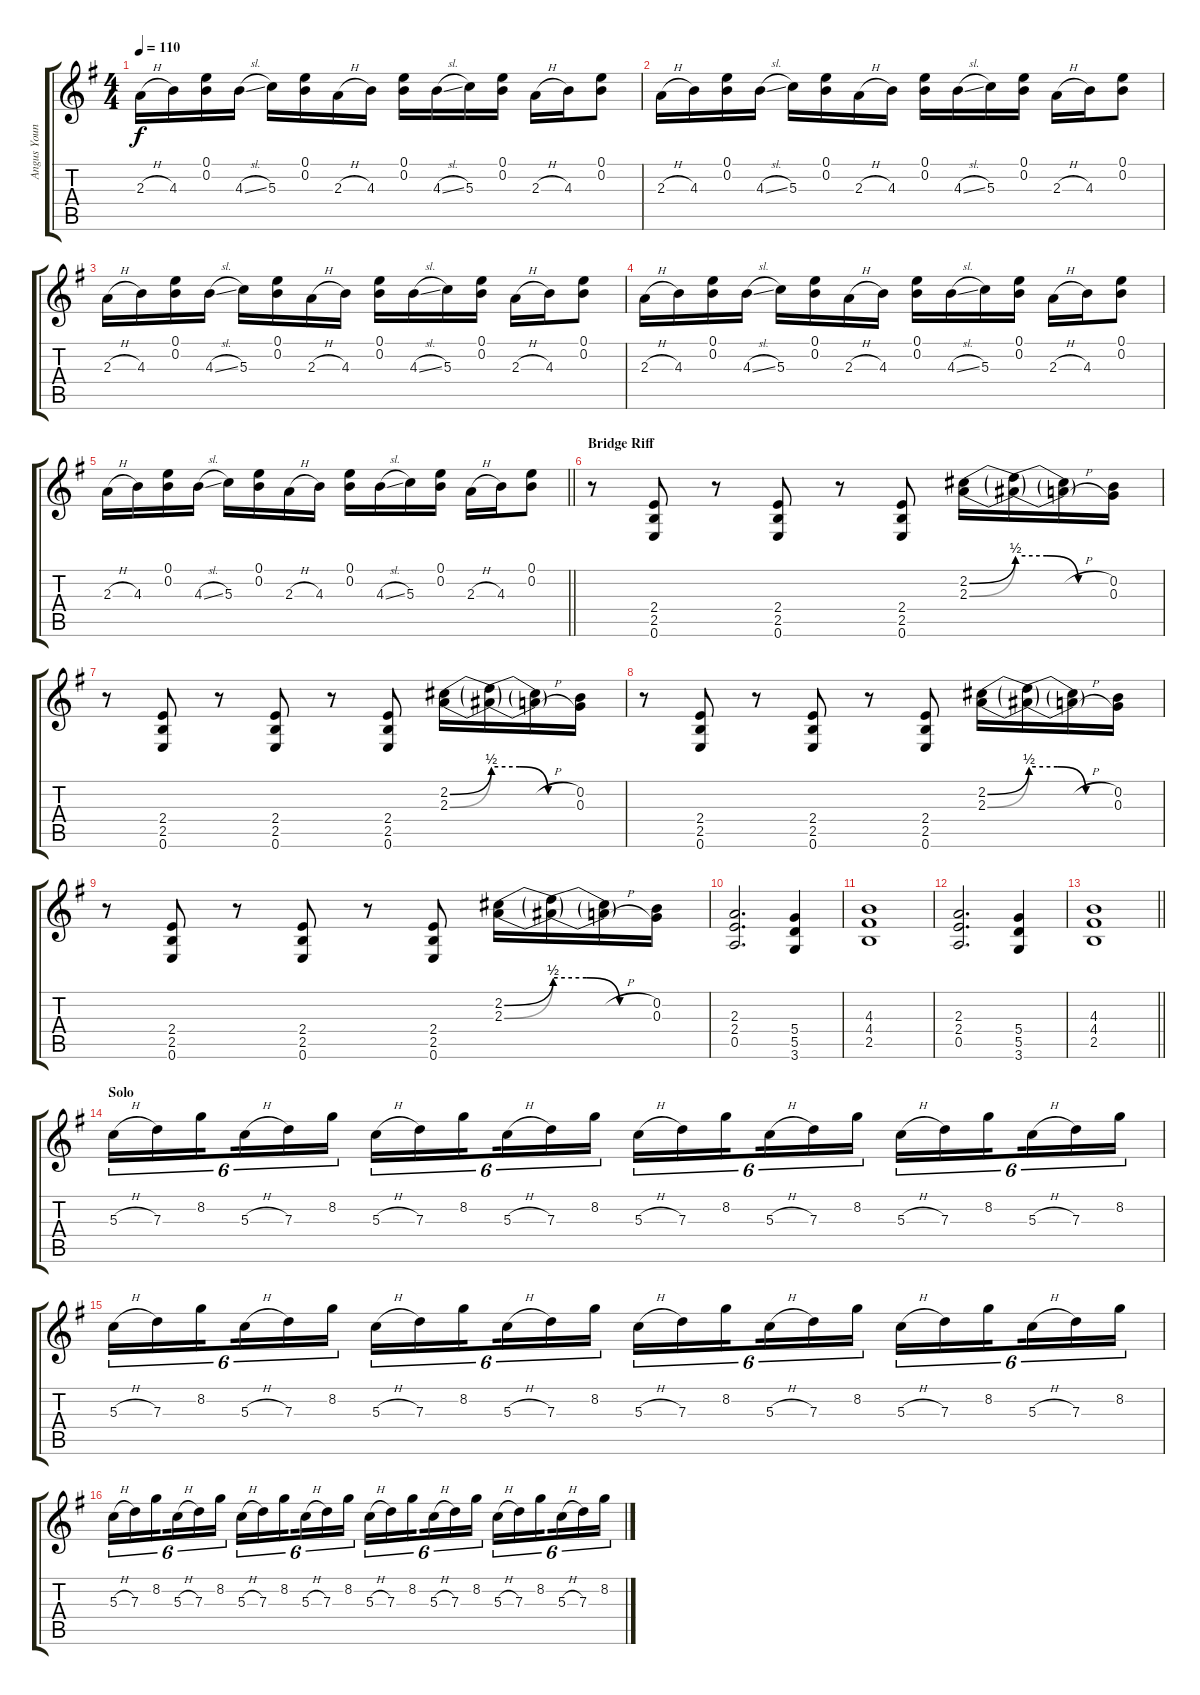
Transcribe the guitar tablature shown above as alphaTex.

\track ("Angus Young (Guitar)" "Angus Youn") {instrument overdrivenguitar}
\staff {score tabs}
\tuning (E4 B3 G3 D3 A2 E2) {hide}
\ts (4 4)
\tempo 110
\clef g2
\ks g
2.3{h}.16{dy f} 4.3.16 (0.1 0.2).16 4.3{sl}.16 5.3.16 (0.1 0.2).16 2.3{h}.16 4.3.16 (0.1 0.2).16 4.3{sl}.16 5.3.16 (0.1 0.2).16 2.3{h}.16 4.3.16 (0.1 0.2).8 |
2.3{h}.16 4.3.16 (0.1 0.2).16 4.3{sl}.16 5.3.16 (0.1 0.2).16 2.3{h}.16 4.3.16 (0.1 0.2).16 4.3{sl}.16 5.3.16 (0.1 0.2).16 2.3{h}.16 4.3.16 (0.1 0.2).8 |
2.3{h}.16 4.3.16 (0.1 0.2).16 4.3{sl}.16 5.3.16 (0.1 0.2).16 2.3{h}.16 4.3.16 (0.1 0.2).16 4.3{sl}.16 5.3.16 (0.1 0.2).16 2.3{h}.16 4.3.16 (0.1 0.2).8 |
2.3{h}.16 4.3.16 (0.1 0.2).16 4.3{sl}.16 5.3.16 (0.1 0.2).16 2.3{h}.16 4.3.16 (0.1 0.2).16 4.3{sl}.16 5.3.16 (0.1 0.2).16 2.3{h}.16 4.3.16 (0.1 0.2).8 |
\barLineRight lightlight
2.3{h}.16 4.3.16 (0.1 0.2).16 4.3{sl}.16 5.3.16 (0.1 0.2).16 2.3{h}.16 4.3.16 (0.1 0.2).16 4.3{sl}.16 5.3.16 (0.1 0.2).16 2.3{h}.16 4.3.16 (0.1 0.2).8 |
\section ("" "Bridge Riff")
r.8 (2.4 2.5 0.6).8 r.8 (2.4 2.5 0.6).8 r.8 (2.4 2.5 0.6).8 (2.2{be (bend 0 0 60 2)} 2.3{be (bend 0 0 60 2)}).16 (2.2{be (custom 0 2 20 2 40 0 60 0) t} 2.3{be (custom 0 2 20 2 40 0 60 0) t}).16 (2.2{h t} 2.3{h t}).16 (0.2 0.3).16 |
r.8 (2.4 2.5 0.6).8 r.8 (2.4 2.5 0.6).8 r.8 (2.4 2.5 0.6).8 (2.2{be (bend 0 0 60 2)} 2.3{be (bend 0 0 60 2)}).16 (2.2{be (custom 0 2 20 2 40 0 60 0) t} 2.3{be (custom 0 2 20 2 40 0 60 0) t}).16 (2.2{h t} 2.3{h t}).16 (0.2 0.3).16 |
r.8 (2.4 2.5 0.6).8 r.8 (2.4 2.5 0.6).8 r.8 (2.4 2.5 0.6).8 (2.2{be (bend 0 0 60 2)} 2.3{be (bend 0 0 60 2)}).16 (2.2{be (custom 0 2 20 2 40 0 60 0) t} 2.3{be (custom 0 2 20 2 40 0 60 0) t}).16 (2.2{h t} 2.3{h t}).16 (0.2 0.3).16 |
r.8 (2.4 2.5 0.6).8 r.8 (2.4 2.5 0.6).8 r.8 (2.4 2.5 0.6).8 (2.2{be (bend 0 0 60 2)} 2.3{be (bend 0 0 60 2)}).16 (2.2{be (custom 0 2 20 2 40 0 60 0) t} 2.3{be (custom 0 2 20 2 40 0 60 0) t}).16 (2.2{h t} 2.3{h t}).16 (0.2 0.3).16 |
(2.3 2.4 0.5).2{d} (5.4 5.5 3.6).4 |
(4.3 4.4 2.5).1 |
(2.3 2.4 0.5).2{d} (5.4 5.5 3.6).4 |
\barLineRight lightlight
(4.3 4.4 2.5).1 |
\section ("" "Solo")
5.3{h}.16{tu (6 4)} 7.3.16{tu (6 4)} 8.2.16{tu (6 4) beam splitsecondary} 5.3{h}.16{tu (6 4)} 7.3.16{tu (6 4)} 8.2.16{tu (6 4)} 5.3{h}.16{tu (6 4)} 7.3.16{tu (6 4)} 8.2.16{tu (6 4) beam splitsecondary} 5.3{h}.16{tu (6 4)} 7.3.16{tu (6 4)} 8.2.16{tu (6 4)} 5.3{h}.16{tu (6 4)} 7.3.16{tu (6 4)} 8.2.16{tu (6 4) beam splitsecondary} 5.3{h}.16{tu (6 4)} 7.3.16{tu (6 4)} 8.2.16{tu (6 4)} 5.3{h}.16{tu (6 4)} 7.3.16{tu (6 4)} 8.2.16{tu (6 4) beam splitsecondary} 5.3{h}.16{tu (6 4)} 7.3.16{tu (6 4)} 8.2.16{tu (6 4)} |
5.3{h}.16{tu (6 4)} 7.3.16{tu (6 4)} 8.2.16{tu (6 4) beam splitsecondary} 5.3{h}.16{tu (6 4)} 7.3.16{tu (6 4)} 8.2.16{tu (6 4)} 5.3{h}.16{tu (6 4)} 7.3.16{tu (6 4)} 8.2.16{tu (6 4) beam splitsecondary} 5.3{h}.16{tu (6 4)} 7.3.16{tu (6 4)} 8.2.16{tu (6 4)} 5.3{h}.16{tu (6 4)} 7.3.16{tu (6 4)} 8.2.16{tu (6 4) beam splitsecondary} 5.3{h}.16{tu (6 4)} 7.3.16{tu (6 4)} 8.2.16{tu (6 4)} 5.3{h}.16{tu (6 4)} 7.3.16{tu (6 4)} 8.2.16{tu (6 4) beam splitsecondary} 5.3{h}.16{tu (6 4)} 7.3.16{tu (6 4)} 8.2.16{tu (6 4)} |
5.3{h}.16{tu (6 4)} 7.3.16{tu (6 4)} 8.2.16{tu (6 4) beam splitsecondary} 5.3{h}.16{tu (6 4)} 7.3.16{tu (6 4)} 8.2.16{tu (6 4)} 5.3{h}.16{tu (6 4)} 7.3.16{tu (6 4)} 8.2.16{tu (6 4) beam splitsecondary} 5.3{h}.16{tu (6 4)} 7.3.16{tu (6 4)} 8.2.16{tu (6 4)} 5.3{h}.16{tu (6 4)} 7.3.16{tu (6 4)} 8.2.16{tu (6 4) beam splitsecondary} 5.3{h}.16{tu (6 4)} 7.3.16{tu (6 4)} 8.2.16{tu (6 4)} 5.3{h}.16{tu (6 4)} 7.3.16{tu (6 4)} 8.2.16{tu (6 4) beam splitsecondary} 5.3{h}.16{tu (6 4)} 7.3.16{tu (6 4)} 8.2.16{tu (6 4)}
